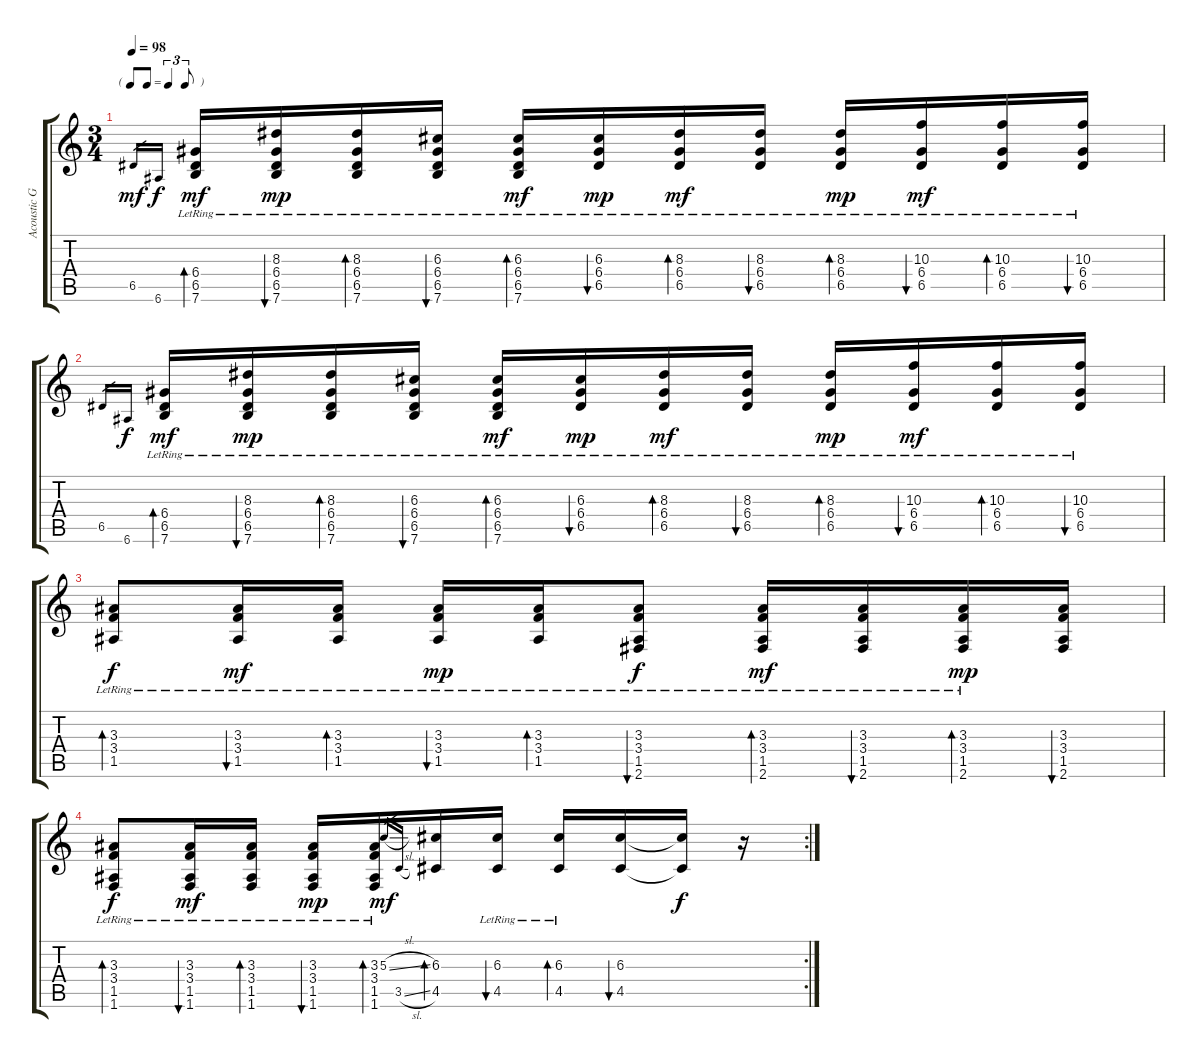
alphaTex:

\track ("Acoustic Guitar" "Acoustic G") {instrument acousticguitarsteel}
\staff {score tabs}
\tuning (E4 B3 G3 D3 A2 E2) {hide}
\ts (3 4)
\tf triplet8th
\tempo 98
\clef g2
\ks c
6.5.16{gr dy mf} 6.6.16{gr dy f} (6.4{lr} 6.5{lr} 7.6{lr}).16{bd 30 dy mf} (8.3 6.4{lr} 6.5 7.6{lr}).16{bu 30 dy mp} (8.3{lr} 6.4{lr} 6.5{lr} 7.6{lr}).16{bd 30} (6.3{lr} 6.4{lr} 6.5{lr} 7.6{lr}).16{bu 30} (6.3{lr} 6.4{lr} 6.5{lr} 7.6{lr}).16{bd 30 dy mf} (6.3{lr} 6.4{lr} 6.5{lr}).16{bu 30 dy mp} (8.3{lr} 6.4{lr} 6.5{lr}).16{bd 30 dy mf} (8.3{lr} 6.4{lr} 6.5{lr}).16{bu 30} (8.3{lr} 6.4{lr} 6.5{lr}).16{bd 30 dy mp} (10.3{lr} 6.4{lr} 6.5{lr}).16{bu 30 dy mf} (10.3{lr} 6.4{lr} 6.5{lr}).16{bd 30} (10.3{lr} 6.4{lr} 6.5{lr}).16{bu 30} |
6.5.16{gr} 6.6.16{gr dy f} (6.4{lr} 6.5{lr} 7.6{lr}).16{bd 30 dy mf} (8.3 6.4{lr} 6.5 7.6{lr}).16{bu 30 dy mp} (8.3{lr} 6.4{lr} 6.5{lr} 7.6{lr}).16{bd 30} (6.3{lr} 6.4{lr} 6.5{lr} 7.6{lr}).16{bu 30} (6.3{lr} 6.4{lr} 6.5{lr} 7.6{lr}).16{bd 30 dy mf} (6.3{lr} 6.4{lr} 6.5{lr}).16{bu 30 dy mp} (8.3{lr} 6.4{lr} 6.5{lr}).16{bd 30 dy mf} (8.3{lr} 6.4{lr} 6.5{lr}).16{bu 30} (8.3{lr} 6.4{lr} 6.5{lr}).16{bd 30 dy mp} (10.3{lr} 6.4{lr} 6.5{lr}).16{bu 30 dy mf} (10.3{lr} 6.4{lr} 6.5{lr}).16{bd 30} (10.3{lr} 6.4{lr} 6.5{lr}).16{bu 30} |
(3.3{lr} 3.4{lr} 1.5{lr}).8{bd 60 dy f} (3.3{lr} 3.4{lr} 1.5{lr}).16{bu 60 dy mf} (3.3{lr} 3.4{lr} 1.5{lr}).16{bd 60} (3.3{lr} 3.4{lr} 1.5{lr}).16{bu 60 dy mp} (3.3{lr} 3.4{lr} 1.5{lr}).16{bd 60} (3.3{lr} 3.4{lr} 1.5{lr} 2.6{lr}).8{bu 60 dy f} (3.3{lr} 3.4{lr} 1.5{lr} 2.6{lr}).16{bd 60 dy mf} (3.3{lr} 3.4{lr} 1.5{lr} 2.6{lr}).16{bu 60} (3.3{lr} 3.4{lr} 1.5{lr} 2.6{lr}).16{bd 60 dy mp} (3.3 3.4 1.5 2.6).16{bu 60} |
\rc 2
(3.3{lr} 3.4{lr} 1.5{lr} 1.6{lr}).8{bd 60 dy f} (3.3{lr} 3.4{lr} 1.5{lr} 1.6{lr}).16{bu 60 dy mf} (3.3{lr} 3.4{lr} 1.5{lr} 1.6{lr}).16{bd 60} (3.3{lr} 3.4{lr} 1.5{lr} 1.6{lr}).16{bu 60 dy mp} (3.3{lr} 3.4{lr} 1.5{lr} 1.6{lr}).16{bd 60} 5.3{sl}.16{gr dy mf} 3.5{sl}.16{gr} (6.3 4.5).16{bd 60} (6.3{lr} 4.5{lr}).16{bu 60} (6.3{lr} 4.5{lr}).16{bd 60} (6.3 4.5).16{bu 60} (6.3{t} 4.5{t}).16{dy f} r.16
